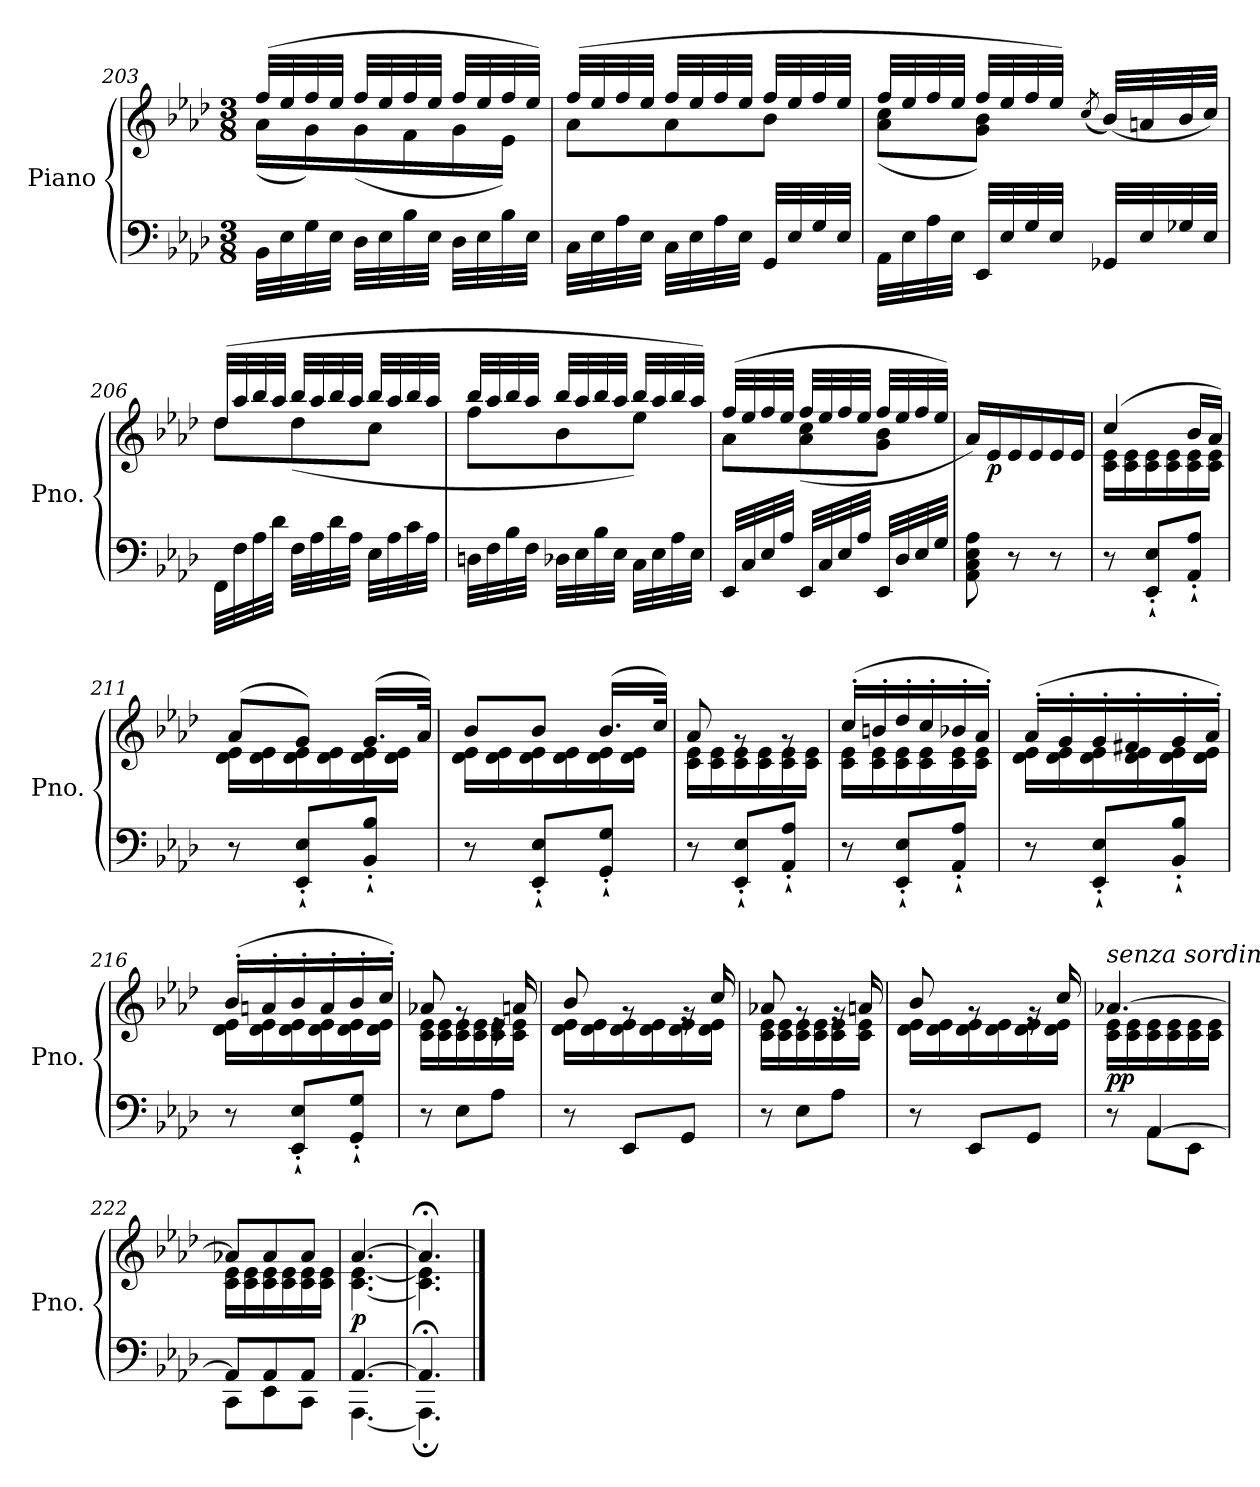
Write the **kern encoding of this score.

**kern	**kern	**dynam
*part1	*part1	*part1
*staff2	*staff1	*staff1/2
*I"Piano	*	*
*I'Pno.	*	*
!!LO:PB:g=z
*clefF4	*clefG2	*
*k[b-e-a-d-]	*k[b-e-a-d-]	*
*M3/8	*M3/8	*
=203	=203	=203
*	*^	*
32BB-\LLL	(32ff/LLL	(16a-\LL	.
32E-\	32ee-/	.	.
32G\	32ff/	16g\)	.
32E-\JJJ	32ee-/JJJ	.	.
32D-\LLL	32ff/LLL	(16g\	.
32E-\	32ee-/	.	.
32B-\	32ff/	16f\	.
32E-\JJJ	32ee-/JJJ	.	.
32D-\LLL	32ff/LLL	16g\	.
32E-\	32ee-/	.	.
32B-\	32ff/	16e-\JJ)	.
32E-\JJJ	32ee-/JJJ)	.	.
=204	=204	=204	=204
!	!	!	!LO:DY:b
32C\LLL	(32ff/LLL	8a-\L	other-dynamics
32E-\	32ee-/	.	.
32A-\	32ff/	.	.
32E-\JJJ	32ee-/JJJ	.	.
32C\LLL	32ff/LLL	8a-\	.
32E-\	32ee-/	.	.
32A-\	32ff/	.	.
32E-\JJJ	32ee-/JJJ	.	.
32GG/LLL	32ff/LLL	8b-\J	.
32E-/	32ee-/	.	.
32G/	32ff/	.	.
32E-/JJJ	32ee-/JJJ	.	.
=205	=205	=205	=205
32AA-\LLL	32ff/LLL	(8a-\ 8cc\L	.
32E-\	32ee-/	.	.
32A-\	32ff/	.	.
32E-\JJJ	32ee-/JJJ	.	.
32EE-/LLL	32ff/LLL	8g\ 8b-\J)	.
32E-/	32ee-/	.	.
32G/	32ff/	.	.
32E-/JJJ	32ee-/JJJ)	.	.
.	(8qcc/	.	.
32GG-X/LLL	(32b-/LLL)	8ryy	.
32E-/	32an/	.	.
32G-X/	32b-/	.	.
32E-/JJJ	32cc/JJJ)	.	.
!!LO:LB:g=z	!!
=206	=206	=206	=206
32FF\LLL	(32dd-/LLL	8dd-\L	.
32F\	32aa-/	.	.
32A-\	32bb-/	.	.
32d-\JJJ	32aa-/JJJ	.	.
32F\LLL	32bb-/LLL	(8dd-\	.
32A-\	32aa-/	.	.
32d-\	32bb-/	.	.
32A-\JJJ	32aa-/JJJ	.	.
32E-\LLL	32bb-/LLL	8cc\J	.
32A-\	32aa-/	.	.
32c\	32bb-/	.	.
32A-\JJJ	32aa-/JJJ	.	.
=207	=207	=207	=207
32Dn\LLL	32bb-/LLL	8ff\L	.
32F\	32aa-/	.	.
32B-\	32bb-/	.	.
32F\JJJ	32aa-/JJJ	.	.
32D-X\LLL	32bb-/LLL	8b-\	.
32E-\	32aa-/	.	.
32B-\	32bb-/	.	.
32E-\JJJ	32aa-/JJJ	.	.
32C\LLL	32bb-/LLL	8ee-\J)	.
32E-\	32aa-/	.	.
32A-\	32bb-/	.	.
32E-\JJJ	32aa-/JJJ)	.	.
!!LO:LB:g=z	!!
=208	=208	=208	=208
!	!	!	!LO:DY:b
32EE-/LLL	(32ff/LLL	8a-\L	other-dynamics
32C/	32ee-/	.	.
32E-/	32ff/	.	.
32A-/JJJ	32ee-/JJJ	.	.
32EE-/LLL	32ff/LLL	(8a-\ 8cc\	.
32C/	32ee-/	.	.
32E-/	32ff/	.	.
32A-/JJJ	32ee-/JJJ	.	.
32EE-/LLL	32ff/LLL	8g\ 8b-\J	.
32D-/	32ee-/	.	.
32E-/	32ff/	.	.
32G/JJJ	32ee-/JJJ)	.	.
*	*v	*v	*
=209	=209	=209
8AA-\ 8C\ 8E-\ 8A-\	16a-/LL)	.
!	!	!LO:DY:b
.	16e-/	p
8r	16e-/	.
.	16e-/	.
8r	16e-/	.
.	16e-/JJ	.
=210	=210	=210
*	*^	*
8r	(4cc/	16c\ 16e-\LL	.
.	.	16c\ 16e-\	.
8EE-/'` 8E-/'`L	.	16c\ 16e-\	.
.	.	16c\ 16e-\	.
8AA-/'` 8A-/'`J	16b-/LL	16c\ 16e-\	.
.	16a-/JJ)	16c\ 16e-\JJ	.
=211	=211	=211	=211
8r	(8a-/L	16d-\ 16e-\LL	.
.	.	16d-\ 16e-\	.
8EE-/'` 8E-/'`L	8g/J)	16d-\ 16e-\	.
.	.	16d-\ 16e-\	.
8BB-/'` 8B-/'`J	(16.g/LL	16d-\ 16e-\	.
.	.	16d-\ 16e-\JJ	.
.	32a-/JJk)	.	.
!!LO:LB:g=z	!!
=212	=212	=212	=212
8r	8b-/L	16d-\ 16e-\LL	.
.	.	16d-\ 16e-\	.
8EE-/'` 8E-/'`L	8b-/J	16d-\ 16e-\	.
.	.	16d-\ 16e-\	.
8GG/'` 8G/'`J	(16.b-/LL	16d-\ 16e-\	.
.	.	16d-\ 16e-\JJ	.
.	32cc/JJk)	.	.
=213	=213	=213	=213
8r	8a-/	16c\ 16e-\LL	.
.	.	16c\ 16e-\	.
8EE-/'` 8E-/'`L	8rg	16c\ 16e-\	.
.	.	16c\ 16e-\	.
8AA-/'` 8A-/'`J	8rg	16c\ 16e-\	.
.	.	16c\ 16e-\JJ	.
=214	=214	=214	=214
8r	(16cc'/LL	16c\ 16e-\LL	.
.	16bn'/	16c\ 16e-\	.
8EE-/'` 8E-/'`L	16dd-'/	16c\ 16e-\	.
.	16cc'/	16c\ 16e-\	.
8AA-/'` 8A-/'`J	16b-X'/	16c\ 16e-\	.
.	16a-'/JJ)	16c\ 16e-\JJ	.
=215	=215	=215	=215
8r	(16a-'/LL	16d-\ 16e-\LL	.
.	16g'/	16d-\ 16e-\	.
8EE-/'` 8E-/'`L	16g'/	16d-\ 16e-\	.
.	16f#X'/	16d-\ 16e-\	.
8BB-/'` 8B-/'`J	16g'/	16d-\ 16e-\	.
.	16a-'/JJ)	16d-\ 16e-\JJ	.
!!LO:LB:g=z	!!
=216	=216	=216	=216
8r	(16b-'/LL	16d-\ 16e-\LL	.
.	16an'/	16d-\ 16e-\	.
8EE-/'` 8E-/'`L	16b-'/	16d-\ 16e-\	.
.	16a'/	16d-\ 16e-\	.
8GG/'` 8G/'`J	16b-'/	16d-\ 16e-\	.
.	16cc'/JJ)	16d-\ 16e-\JJ	.
=217	=217	=217	=217
8r	8a-X/	16c\ 16e-\LL	.
.	.	16c\ 16e-\	.
8E-\L	8rg	16c\ 16e-\	.
.	.	16c\ 16e-\	.
8A-\J	16re	16c\ 16e-\	.
.	16an/	16c\ 16e-\JJ	.
=218	=218	=218	=218
!	!	!	!LO:DY:a=2
8r	8b-/	16d-\ 16e-\LL	other-dynamics
.	.	16d-\ 16e-\	.
8EE-/L	8rg	16d-\ 16e-\	.
.	.	16d-\ 16e-\	.
8GG/J	16rg	16d-\ 16e-\	.
.	16cc/	16d-\ 16e-\JJ	.
!!LO:PB:g=z	!!
=219	=219	=219	=219
!	!	!	!LO:DY:b
8r	8a-X/	16c\ 16e-\LL	other-dynamics
.	.	16c\ 16e-\	.
8E-\L	8rg	16c\ 16e-\	.
.	.	16c\ 16e-\	.
8A-\J	16rg	16c\ 16e-\	.
.	16an/	16c\ 16e-\JJ	.
=220	=220	=220	=220
8r	8b-/	16d-\ 16e-\LL	.
.	.	16d-\ 16e-\	.
8EE-/L	8rg	16d-\ 16e-\	.
.	.	16d-\ 16e-\	.
8GG/J	16rg	16d-\ 16e-\	.
.	16cc/	16d-\ 16e-\JJ	.
=221	=221	=221	=221
*^	*	*	*
!	!	!LO:TX:a:i:t=senza sordini	!	!
!	!	!	!	!LO:DY:b
8r	8ryy	[4.a-X/	16c\ 16e-\LL	pp
.	.	.	16c\ 16e-\	.
!	!	!	!	!LO:DY:b
[4AA-/	8AA-\L	.	16c\ 16e-\	other-dynamics
.	.	.	16c\ 16e-\	.
.	8EE-\J	.	16c\ 16e-\	.
.	.	.	16c\ 16e-\JJ	.
=222	=222	=222	=222	=222
8AA-/L]	8CC\L	8a-X/L]	16c\ 16e-\LL	.
.	.	.	16c\ 16e-\	.
8AA-/	8EE-\	8a-/	16c\ 16e-\	.
.	.	.	16c\ 16e-\	.
8AA-/J	8CC\J	8a-/J	16c\ 16e-\	.
.	.	.	16c\ 16e-\JJ	.
!!LO:LB:g=z	!!
=223	=223	=223	=223	=223
!	!	!	!	!LO:DY:b
[4.AA-/	[4.AAA-\	[4.a-/	[4.c\ [4.e-\	p
=224	=224	=224	=224	=224
4.AA-;</]	4.AAA-;\]	4.a-;</]	4.c\] 4.e-\]	.
*v	*v	*	*	*
*	*v	*v	*
==	==	==
*-	*-	*-
